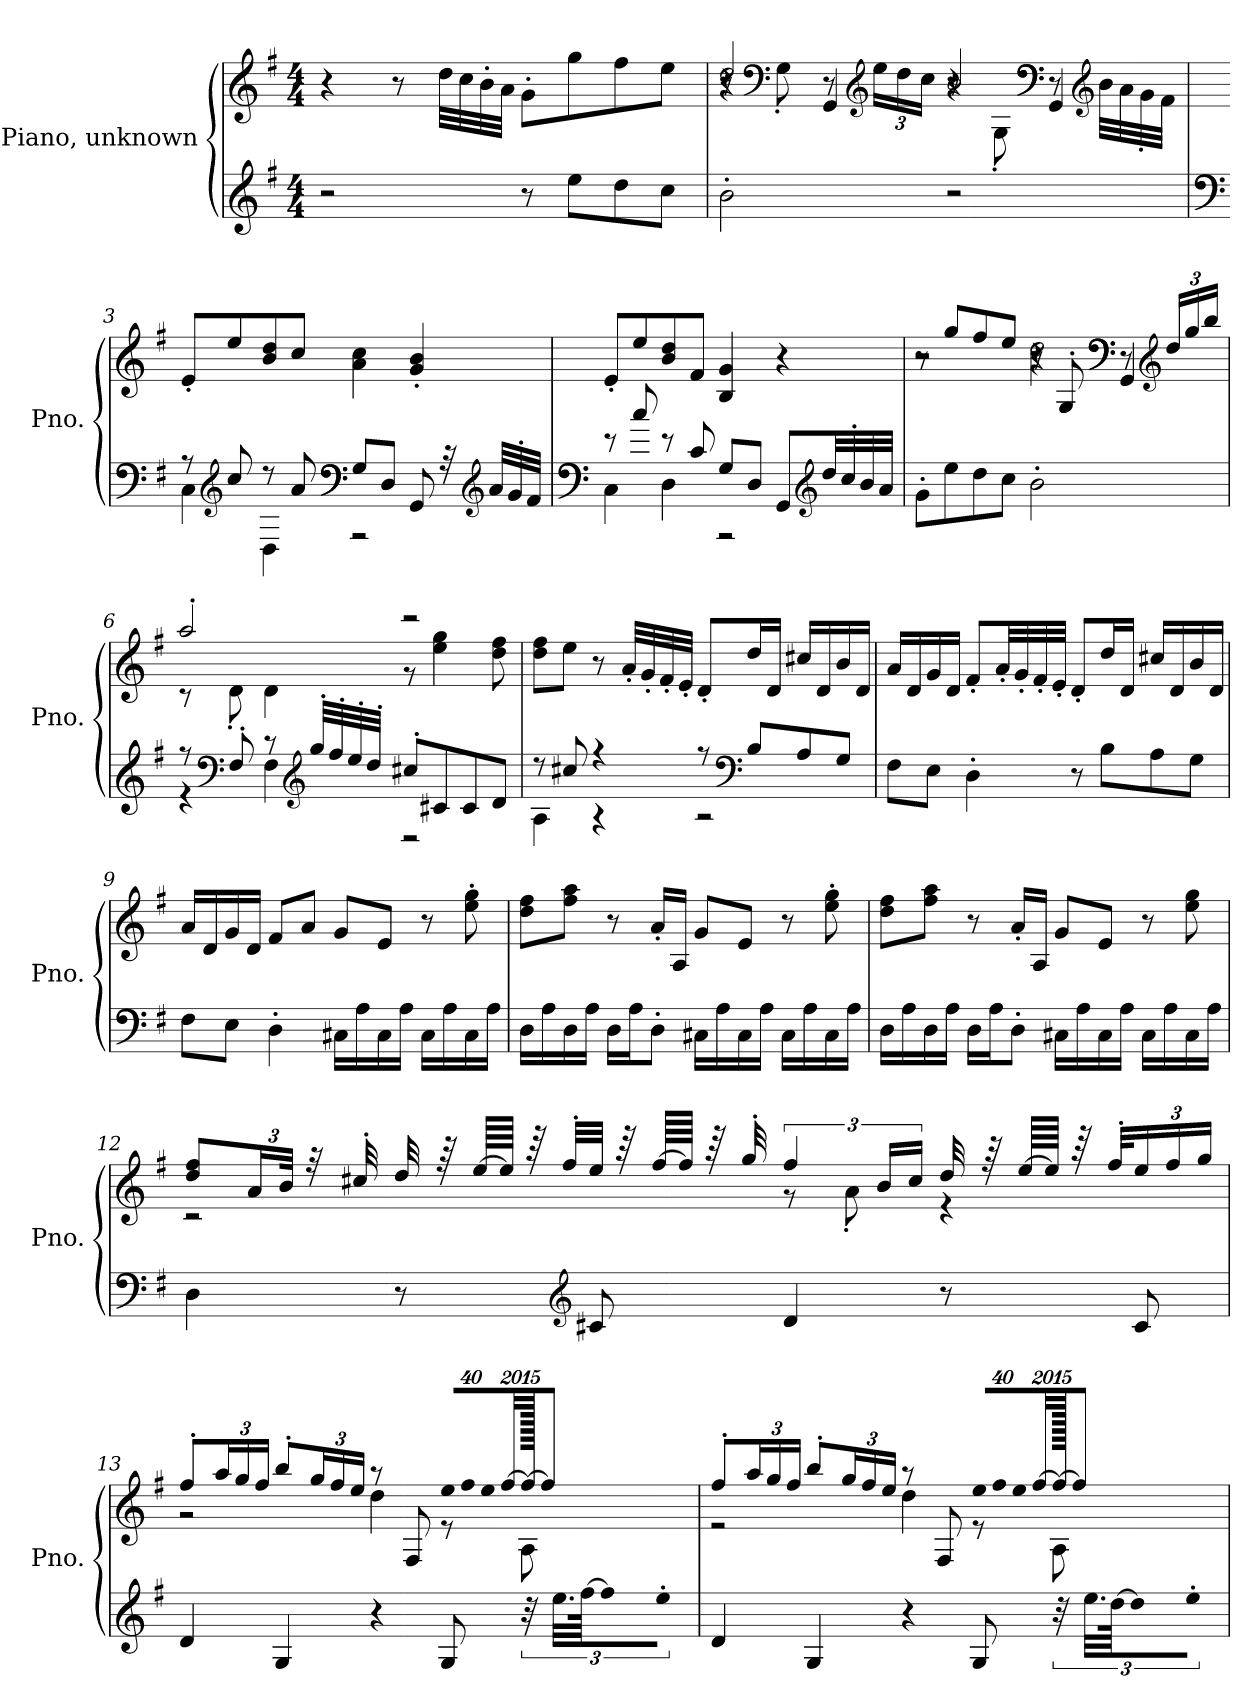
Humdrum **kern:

**kern	**kern
*part1	*part1
*staff2	*staff1
*I"Piano, unknown	*
*I'Pno.	*
*clefG2	*clefG2
*k[f#]	*k[f#]
*M4/4	*M4/4
*MM120	*MM120
=1	=1
2r	4r
.	8r
.	32dd\LLL
.	32cc\
.	32b'\
.	32a\JJJ
8r	8g'\L
8ee\L	8gg\
8dd\	8ff#\
8cc\J	8ee\J
=2	=2
*	*^
*	*	*^
2b'\	2dd/	8r	4r
*	*clefF4	*	*
.	.	8G'\	.
.	.	8r	4GG/
*	*clefG2	*	*
*	*	*Xbrackettup	*
.	.	24ee\LL	.
.	.	24dd\	.
.	.	24cc\JJ	.
2r	2b/	8r	4r
.	.	8G'\	.
*	*clefF4	*	*
.	.	8r	4GG/
*	*clefG2	*	*
.	.	32b\LLL	.
.	.	32a\	.
.	.	32g'\	.
.	.	32f#\JJJ	.
*	*v	*v	*v
!!LO:LB:g=z
=3	=3
*clefF4	*
*^	*
8r	4C\	8e'/L
*clefG2	*	*
8cc/	.	8ee/
8r	4D\	8b/ 8dd/
8a/	.	8cc/J
*clefF4	*	*
8G/L	2r	4a\ 4cc\
8D/J	.	.
8GG/	.	4g/' 4b/'
32r	.	.
*clefG2	*	*
32a/LLL	.	.
32g'/	.	.
32f#/JJJ	.	.
=4	=4	=4
*clefF4	*	*
8r	4C\	8e'/L
8cc/	.	8ee/
8r	4D\	8b/ 8dd/
8c/	.	8f#/J
8G/L	2r	4B/ 4g/
8D/J	.	.
8GG/L	.	4r
*clefG2	*	*
32dd/LL	.	.
32cc'/	.	.
32b/	.	.
32a/JJJ	.	.
*v	*v	*
!!LO:LB:g=z
=5	=5
*	*^
*	*	*^
8g'\L	8r	2r	2r
8ee\	8gg/L	.	.
8dd\	8ff#/	.	.
8cc\J	8ee/J	.	.
2b'\	8r	2dd\	4r
.	8G'/	.	.
*	*clefF4	*	*
.	8r	.	4GG/
*	*clefG2	*	*
.	24dd/LL	.	.
.	24gg/	.	.
.	24bb/JJ	.	.
*	*	*v	*v
=6	=6	=6
*^	*	*
8r	4r	2aa'/	8r
*clefF4	*	*	*
8F#'/	.	.	8d'\
8r	4F#\	.	4d\
*clefG2	*	*	*
32gg'/LLL	.	.	.
32ff#'/	.	.	.
32ee'/	.	.	.
32dd'/JJJ	.	.	.
8cc#X'/L	2r	2r	8r
8c#X/	.	.	4ee\ 4gg\
8c#/	.	.	.
8d/J	.	.	8dd\ 8ff#\
*	*	*v	*v
!!LO:LB:g=z
=7	=7	=7
8r	4A\	8dd\ 8ff#\L
8cc#X/	.	8ee\J
4r	4r	8r
.	.	32a'/LLL
.	.	32g'/
.	.	32f#'/
.	.	32e'/JJJ
8r	2r	8d'/L
*clefF4	*	*
8B/L	.	16dd/L
.	.	16d/JJ
8A/	.	16cc#X/LL
.	.	16d/
8G/J	.	16b/
.	.	16d/JJ
*v	*v	*
=8	=8
8F#\L	16a/LL
.	16d/
8E\J	16g/
.	16d/JJ
4D'\	8f#'/L
.	32a'/LL
.	32g'/
.	32f#'/
.	32e'/JJJ
8r	8d'/L
8B\L	16dd/L
.	16d/JJ
8A\	16cc#X/LL
.	16d/
8G\J	16b/
.	16d/JJ
!!LO:LB:g=z
=9	=9
8F#\L	16a/LL
.	16d/
8E\J	16g/
.	16d/JJ
4D'\	8f#/L
.	8a/J
16C#X\LL	8g/L
16A\	.
16C#\	8e/J
16A\JJ	.
16C#\LL	8r
16A\	.
16C#\	8ee\' 8gg\'
16A\JJ	.
=10	=10
16D\LL	8dd\ 8ff#\L
16A\	.
16D\	8ff#\ 8aa\J
16A\JJ	.
16D\LL	8r
16A\J	.
8D'\J	16a'/LL
.	16A/JJ
16C#X\LL	8g/L
16A\	.
16C#\	8e/J
16A\JJ	.
16C#\LL	8r
16A\	.
16C#\	8ee\' 8gg\'
16A\JJ	.
=11	=11
16D\LL	8dd\ 8ff#\L
16A\	.
16D\	8ff#\ 8aa\J
16A\JJ	.
16D\LL	8r
16A\J	.
8D'\J	16a'/LL
.	16A/JJ
16C#X\LL	8g/L
16A\	.
16C#\	8e/J
16A\JJ	.
16C#\LL	8r
16A\	.
16C#\	8ee\ 8gg\
16A\JJ	.
!!LO:LB:g=z
=12	=12
*	*^
4D\	8dd/ 8ff#/L	2r
.	24a/L	.
.	48b/JJk	.
.	32r	.
.	32cc#X'/	.
8r	32dd/	.
.	64r	.
.	[64ee/LLLL	.
.	64ee/JJJJ]	.
.	64r	.
.	32ff#'/LLL	.
*clefG2	*	*
8c#X/	32ee/JJJ	.
.	64r	.
.	[64ff#/LLLL	.
.	64ff#/JJJJ]	.
.	64r	.
.	32gg'/	.
*	*brackettup	*
4d/	6ff#/	8r
.	.	8a'\
.	24b/LL	.
.	24cc#/JJ	.
8r	32dd/	4r
.	64r	.
.	[64ee/LLLL	.
.	64ee/JJJJ]	.
.	64r	.
.	32ff#'/KLL	.
*	*Xbrackettup	*
8c#/	24ee/	.
.	24ff#/	.
.	24gg/JJ	.
!!LO:PB:g=z	!!
=13	=13	=13
4d/	8ff#'/L	2r
.	24aa/L	.
.	24gg/	.
.	24ff#/JJ	.
4G/	8bb'/L	.
.	24gg/L	.
.	24ff#/	.
.	24ee/JJ	.
4r	8r	4dd\
.	8F#/	.
!	!LO:N:vis=32	!
8G/	640%23ee/LLL	8r
!	!LO:N:vis=32	!
.	640%23ff#/	.
!	!LO:N:vis=32	!
.	640%23ee/	.
.	[640%11ff#/JJ	.
48r	1920ff#/_	8A\
.	8ff#/J]	.
48.ee\LLL	.	.
[96ff#\K	.	.
32ff#\]	.	.
32ee'\JJJ	.	.
1920ryy	.	1920ryy
=14	=14	=14
4d/	8ff#'/L	2r
.	24aa/L	.
.	24gg/	.
.	24ff#/JJ	.
4G/	8bb'/L	.
.	24gg/L	.
.	24ff#/	.
.	24ee/JJ	.
4r	8r	4dd\
.	8F#/	.
!	!LO:N:vis=32	!
8G/	640%23ee/LLL	8r
!	!LO:N:vis=32	!
.	640%23ff#/	.
!	!LO:N:vis=32	!
.	640%23ee/	.
.	[640%11ff#/JJ	.
48r	1920ff#/_	8A\
.	8ff#/J]	.
48.ee\LLL	.	.
[96dd\K	.	.
32dd\]	.	.
32ee'\JJJ	.	.
1920ryy	.	1920ryy
*	*v	*v
=	=
*-	*-
